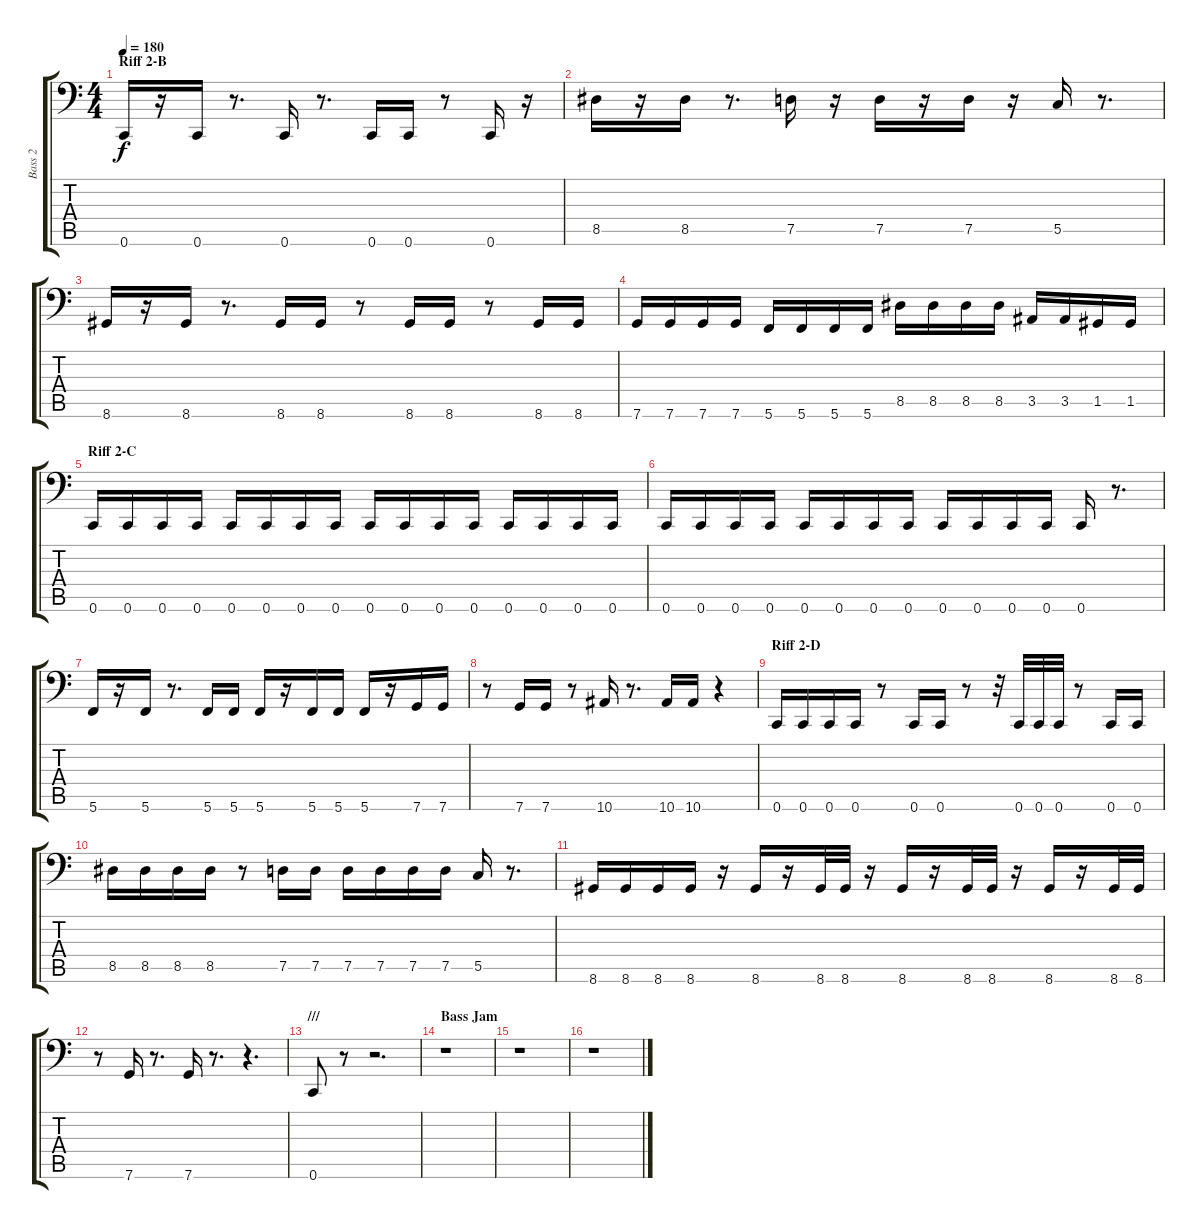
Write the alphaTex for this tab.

\track ("Bass 2" "Bass 2") {instrument electricbassfinger}
\staff {score tabs}
\tuning (D3 A2 F2 C2 G1 C1) {hide}
\ts (4 4)
\section ("" "Riff 2-B")
\tempo 180
\clef f4
\ks c
0.6.16{dy f} r.16 0.6.16 r.8{d} 0.6.16 r.8{d} 0.6.16 0.6.16 r.8 0.6.16 r.16 |
8.5.16 r.16 8.5.16 r.8{d} 7.5.16 r.16 7.5.16 r.16 7.5.16 r.16 5.5.16 r.8{d} |
8.6.16 r.16 8.6.16 r.8{d} 8.6.16 8.6.16 r.8 8.6.16 8.6.16 r.8 8.6.16 8.6.16 |
7.6.16 7.6.16 7.6.16 7.6.16 5.6.16 5.6.16 5.6.16 5.6.16 8.5.16 8.5.16 8.5.16 8.5.16 3.5.16 3.5.16 1.5.16 1.5.16 |
\section ("" "Riff 2-C")
0.6.16 0.6.16 0.6.16 0.6.16 0.6.16 0.6.16 0.6.16 0.6.16 0.6.16 0.6.16 0.6.16 0.6.16 0.6.16 0.6.16 0.6.16 0.6.16 |
0.6.16 0.6.16 0.6.16 0.6.16 0.6.16 0.6.16 0.6.16 0.6.16 0.6.16 0.6.16 0.6.16 0.6.16 0.6.16 r.8{d} |
5.6.16 r.16 5.6.16 r.8{d} 5.6.16 5.6.16 5.6.16 r.16 5.6.16 5.6.16 5.6.16 r.16 7.6.16 7.6.16 |
r.8 7.6.16 7.6.16 r.8 10.6.16 r.8{d} 10.6.16 10.6.16 r.4 |
\section ("" "Riff 2-D")
0.6.16 0.6.16 0.6.16 0.6.16 r.8 0.6.16 0.6.16 r.8 r.32 0.6.32 0.6.32 0.6.32 r.8 0.6.16 0.6.16 |
8.5.16 8.5.16 8.5.16 8.5.16 r.8 7.5.16 7.5.16 7.5.16 7.5.16 7.5.16 7.5.16 5.5.16 r.8{d} |
8.6.16 8.6.16 8.6.16 8.6.16 r.16 8.6.16 r.16 8.6.32 8.6.32 r.16 8.6.16 r.16 8.6.32 8.6.32 r.16 8.6.16 r.16 8.6.32 8.6.32 |
r.8 7.6.16 r.8{d} 7.6.16 r.8{d} r.4{d} |
\section ("" "///")
0.6.8 r.8 r.2{d} |
\section ("" "Bass Jam")
r.1 |
r.1 |
r.1
